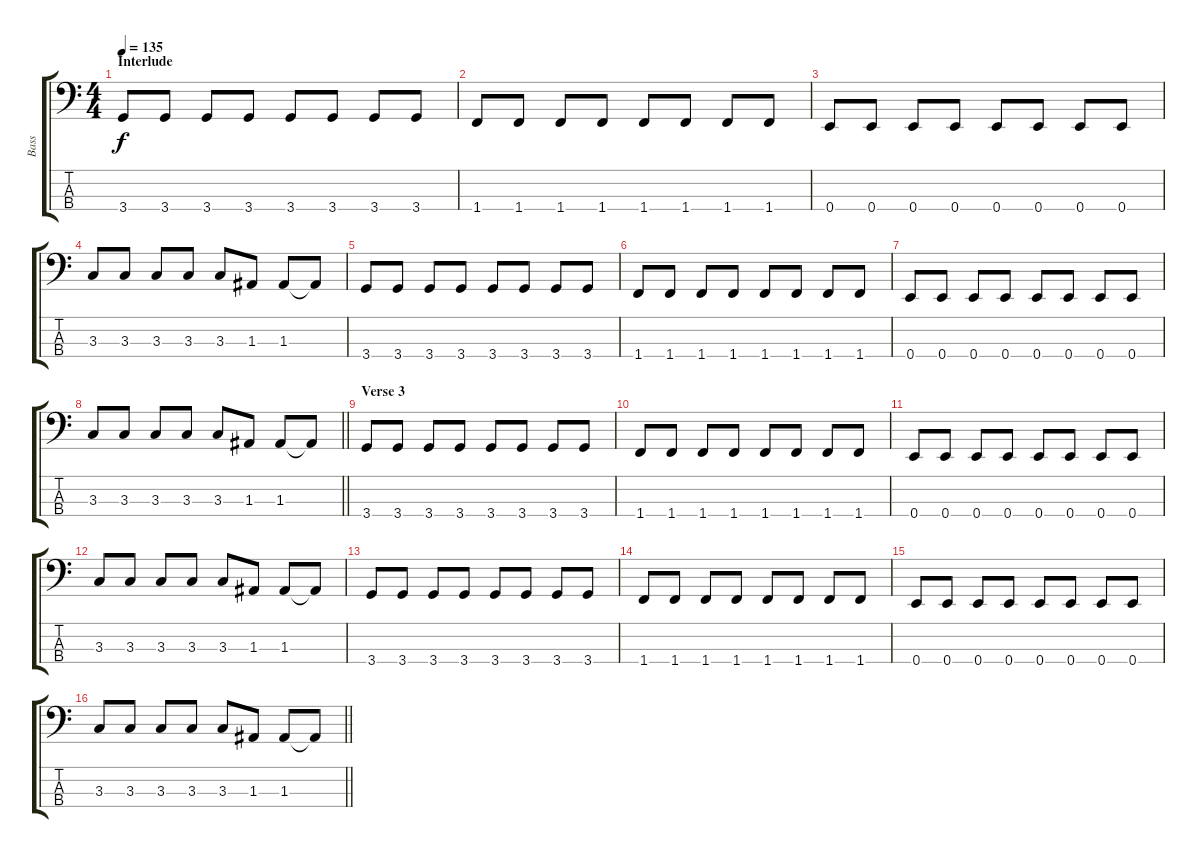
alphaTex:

\track ("Bass" "Bass") {instrument electricbassfinger}
\staff {score tabs}
\tuning (G2 D2 A1 E1) {hide}
\ts (4 4)
\section ("" "Interlude")
\tempo 135
\clef f4
\ks c
3.4.8{dy f} 3.4.8 3.4.8 3.4.8 3.4.8 3.4.8 3.4.8 3.4.8 |
1.4.8 1.4.8 1.4.8 1.4.8 1.4.8 1.4.8 1.4.8 1.4.8 |
0.4.8 0.4.8 0.4.8 0.4.8 0.4.8 0.4.8 0.4.8 0.4.8 |
3.3.8 3.3.8 3.3.8 3.3.8 3.3.8 1.3.8 1.3.8 1.3{t}.8 |
3.4.8 3.4.8 3.4.8 3.4.8 3.4.8 3.4.8 3.4.8 3.4.8 |
1.4.8 1.4.8 1.4.8 1.4.8 1.4.8 1.4.8 1.4.8 1.4.8 |
0.4.8 0.4.8 0.4.8 0.4.8 0.4.8 0.4.8 0.4.8 0.4.8 |
\barLineRight lightlight
3.3.8 3.3.8 3.3.8 3.3.8 3.3.8 1.3.8 1.3.8 1.3{t}.8 |
\section ("" "Verse 3")
3.4.8 3.4.8 3.4.8 3.4.8 3.4.8 3.4.8 3.4.8 3.4.8 |
1.4.8 1.4.8 1.4.8 1.4.8 1.4.8 1.4.8 1.4.8 1.4.8 |
0.4.8 0.4.8 0.4.8 0.4.8 0.4.8 0.4.8 0.4.8 0.4.8 |
3.3.8 3.3.8 3.3.8 3.3.8 3.3.8 1.3.8 1.3.8 1.3{t}.8 |
3.4.8 3.4.8 3.4.8 3.4.8 3.4.8 3.4.8 3.4.8 3.4.8 |
1.4.8 1.4.8 1.4.8 1.4.8 1.4.8 1.4.8 1.4.8 1.4.8 |
0.4.8 0.4.8 0.4.8 0.4.8 0.4.8 0.4.8 0.4.8 0.4.8 |
\barLineRight lightlight
3.3.8 3.3.8 3.3.8 3.3.8 3.3.8 1.3.8 1.3.8 1.3{t}.8
